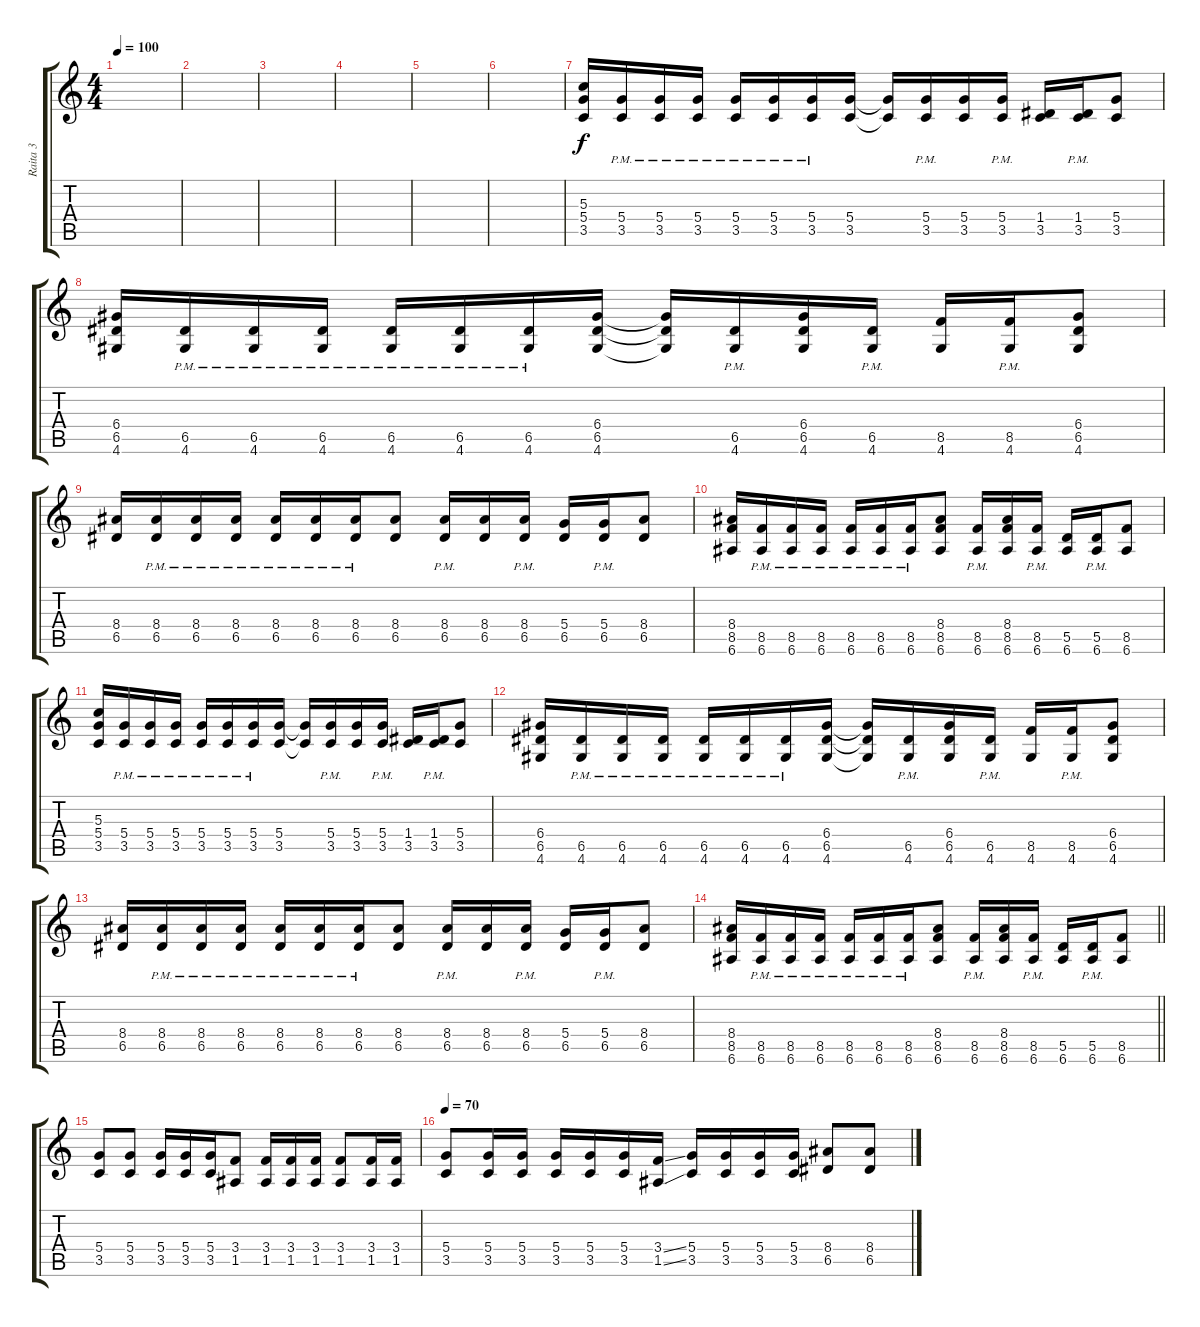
\track ("Raita 3" "Raita 3") {instrument overdrivenguitar}
\staff {score tabs}
\tuning (E4 B3 G3 D3 A2 E2) {hide}
\ts (4 4)
\tempo 100
\clef g2
\ks c
|
|
|
|
|
|
(5.3 5.4 3.5).16 (5.4{pm} 3.5{pm}).16 (5.4{pm} 3.5{pm}).16 (5.4{pm} 3.5{pm}).16 (5.4{pm} 3.5{pm}).16 (5.4{pm} 3.5{pm}).16 (5.4{pm} 3.5{pm}).16 (5.4 3.5).16 (5.4{t} 3.5{t}).16 (5.4{pm} 3.5{pm}).16 (5.4 3.5).16 (5.4{pm} 3.5{pm}).16 (1.4 3.5).16 (1.4{pm} 3.5{pm}).16 (5.4 3.5).8 |
(6.4 6.5 4.6).16 (6.5{pm} 4.6{pm}).16 (6.5{pm} 4.6{pm}).16 (6.5{pm} 4.6{pm}).16 (6.5{pm} 4.6{pm}).16 (6.5{pm} 4.6{pm}).16 (6.5{pm} 4.6{pm}).16 (6.4 6.5 4.6).16 (6.4{t} 6.5{t} 4.6{t}).16 (6.5{pm} 4.6{pm}).16 (6.4 6.5 4.6).16 (6.5{pm} 4.6{pm}).16 (8.5 4.6).16 (8.5{pm} 4.6{pm}).16 (6.4 6.5 4.6).8 |
(8.4 6.5).16 (8.4{pm} 6.5{pm}).16 (8.4{pm} 6.5{pm}).16 (8.4{pm} 6.5{pm}).16 (8.4{pm} 6.5{pm}).16 (8.4{pm} 6.5{pm}).16 (8.4{pm} 6.5{pm}).16 (8.4 6.5).8 (8.4{pm} 6.5{pm}).16 (8.4 6.5).16 (8.4{pm} 6.5{pm}).16 (5.4 6.5).16 (5.4{pm} 6.5{pm}).16 (8.4 6.5).8 |
(8.4 8.5 6.6).16 (8.5{pm} 6.6{pm}).16 (8.5{pm} 6.6{pm}).16 (8.5{pm} 6.6{pm}).16 (8.5{pm} 6.6{pm}).16 (8.5{pm} 6.6{pm}).16 (8.5{pm} 6.6{pm}).16 (8.4 8.5 6.6).8 (8.5{pm} 6.6{pm}).16 (8.4 8.5 6.6).16 (8.5{pm} 6.6{pm}).16 (5.5 6.6).16 (5.5{pm} 6.6{pm}).16 (8.5 6.6).8 |
(5.3 5.4 3.5).16 (5.4{pm} 3.5{pm}).16 (5.4{pm} 3.5{pm}).16 (5.4{pm} 3.5{pm}).16 (5.4{pm} 3.5{pm}).16 (5.4{pm} 3.5{pm}).16 (5.4{pm} 3.5{pm}).16 (5.4 3.5).16 (5.4{t} 3.5{t}).16 (5.4{pm} 3.5{pm}).16 (5.4 3.5).16 (5.4{pm} 3.5{pm}).16 (1.4 3.5).16 (1.4{pm} 3.5{pm}).16 (5.4 3.5).8 |
(6.4 6.5 4.6).16 (6.5{pm} 4.6{pm}).16 (6.5{pm} 4.6{pm}).16 (6.5{pm} 4.6{pm}).16 (6.5{pm} 4.6{pm}).16 (6.5{pm} 4.6{pm}).16 (6.5{pm} 4.6{pm}).16 (6.4 6.5 4.6).16 (6.4{t} 6.5{t} 4.6{t}).16 (6.5{pm} 4.6{pm}).16 (6.4 6.5 4.6).16 (6.5{pm} 4.6{pm}).16 (8.5 4.6).16 (8.5{pm} 4.6{pm}).16 (6.4 6.5 4.6).8 |
(8.4 6.5).16 (8.4{pm} 6.5{pm}).16 (8.4{pm} 6.5{pm}).16 (8.4{pm} 6.5{pm}).16 (8.4{pm} 6.5{pm}).16 (8.4{pm} 6.5{pm}).16 (8.4{pm} 6.5{pm}).16 (8.4 6.5).8 (8.4{pm} 6.5{pm}).16 (8.4 6.5).16 (8.4{pm} 6.5{pm}).16 (5.4 6.5).16 (5.4{pm} 6.5{pm}).16 (8.4 6.5).8 |
\barLineRight lightlight
(8.4 8.5 6.6).16 (8.5{pm} 6.6{pm}).16 (8.5{pm} 6.6{pm}).16 (8.5{pm} 6.6{pm}).16 (8.5{pm} 6.6{pm}).16 (8.5{pm} 6.6{pm}).16 (8.5{pm} 6.6{pm}).16 (8.4 8.5 6.6).8 (8.5{pm} 6.6{pm}).16 (8.4 8.5 6.6).16 (8.5{pm} 6.6{pm}).16 (5.5 6.6).16 (5.5{pm} 6.6{pm}).16 (8.5 6.6).8 |
(5.4 3.5).8 (5.4 3.5).8 (5.4 3.5).16 (5.4 3.5).16 (5.4 3.5).16 (3.4 1.5).8 (3.4 1.5).16 (3.4 1.5).16 (3.4 1.5).16 (3.4 1.5).8 (3.4 1.5).16 (3.4 1.5).16 |
\tempo 70
(5.4 3.5).8 (5.4 3.5).16 (5.4 3.5).16 (5.4 3.5).16 (5.4 3.5).16 (5.4 3.5).16 (3.4{ss} 1.5{ss}).16 (5.4 3.5).16 (5.4 3.5).16 (5.4 3.5).16 (5.4 3.5).16 (8.4 6.5).8 (8.4 6.5).8
